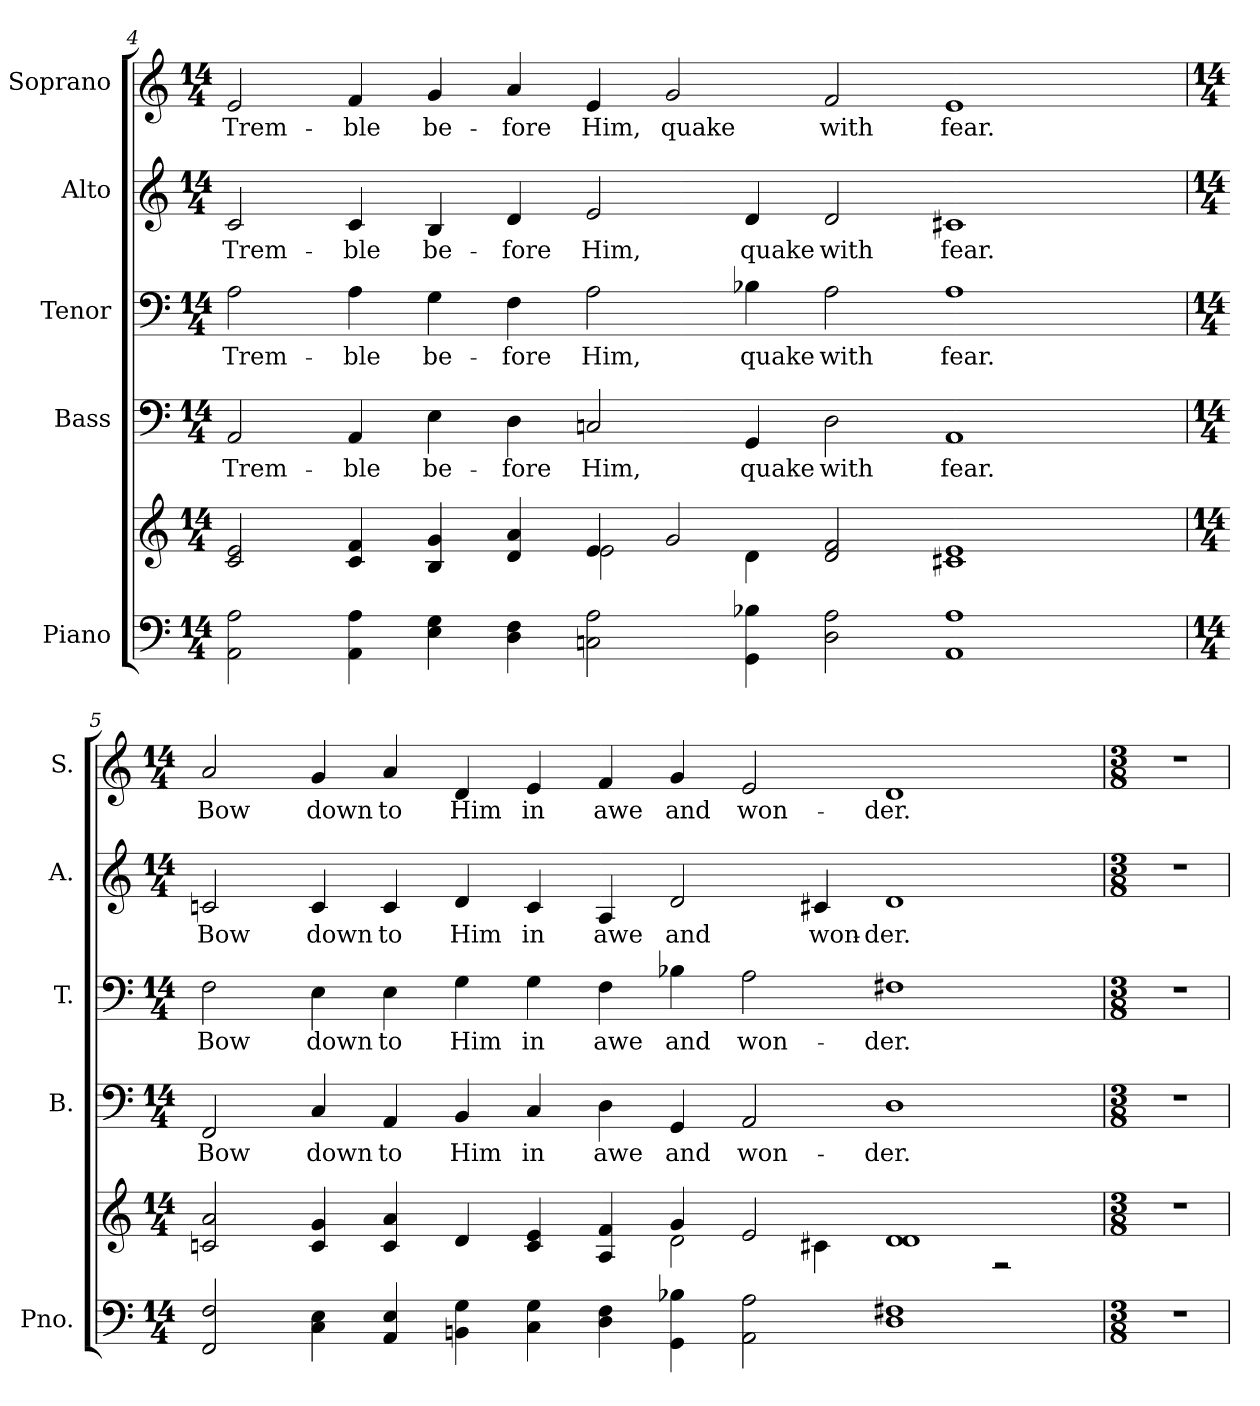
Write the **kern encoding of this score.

**kern	**kern	**kern	**text	**kern	**text	**kern	**text	**kern	**text
*part5	*part5	*part4	*part4	*part3	*part3	*part2	*part2	*part1	*part1
*staff6	*staff5	*staff4	*staff4	*staff3	*staff3	*staff2	*staff2	*staff1	*staff1
*I"Piano	*	*I"Bass	*	*I"Tenor	*	*I"Alto	*	*I"Soprano	*
*I'Pno.	*	*I'B.	*	*I'T.	*	*I'A.	*	*I'S.	*
!!LO:LB:g=z
*clefF4	*clefG2	*clefF4	*	*clefF4	*	*clefG2	*	*clefG2	*
*k[]	*k[]	*k[]	*	*k[]	*	*k[]	*	*k[]	*
*M14/4	*M14/4	*M14/4	*	*M14/4	*	*M14/4	*	*M14/4	*
=4	=4	=4	=4	=4	=4	=4	=4	=4	=4
*	*^	*	*	*	*	*	*	*	*
!	!	!	!	!LO:LY:b:color=#000000	!	!	!	!	!	!
!	!	!	!	!	!	!LO:LY:b:color=#000000	!	!	!	!
!	!	!	!	!	!	!	!	!LO:LY:b:color=#000000	!	!
!	!	!	!	!	!	!	!	!	!	!LO:LY:b:color=#000000
2AAi\ 2Ai	2ci/ 2ei	2ryy	2AAi/	Trem-	2Ai\	Trem-	2ci/	Trem-	2ei/	Trem-
!	!	!	!	!LO:LY:b:color=#000000	!	!	!	!	!	!
!	!	!	!	!	!	!LO:LY:b:color=#000000	!	!	!	!
!	!	!	!	!	!	!	!	!LO:LY:b:color=#000000	!	!
!	!	!	!	!	!	!	!	!	!	!LO:LY:b:color=#000000
4AAi\ 4Ai	4ci/ 4fi	2ryy	4AAi/	-ble	4Ai\	-ble	4ci/	-ble	4fi/	-ble
!	!	!	!	!LO:LY:b:color=#000000	!	!	!	!	!	!
!	!	!	!	!	!	!LO:LY:b:color=#000000	!	!	!	!
!	!	!	!	!	!	!	!	!LO:LY:b:color=#000000	!	!
!	!	!	!	!	!	!	!	!	!	!LO:LY:b:color=#000000
4Ei\ 4Gi	4Bi/ 4gi	.	4Ei\	be-	4Gi\	be-	4Bi/	be-	4gi/	be-
!	!	!	!	!LO:LY:b:color=#000000	!	!	!	!	!	!
!	!	!	!	!	!	!LO:LY:b:color=#000000	!	!	!	!
!	!	!	!	!	!	!	!	!LO:LY:b:color=#000000	!	!
!	!	!	!	!	!	!	!	!	!	!LO:LY:b:color=#000000
4Di\ 4Fi	4di/ 4ai	4ryy	4Di\	-fore	4Fi\	-fore	4di/	-fore	4ai/	-fore
!	!	!	!	!LO:LY:b:color=#000000	!	!	!	!	!	!
!	!	!	!	!	!	!LO:LY:b:color=#000000	!	!	!	!
!	!	!	!	!	!	!	!	!LO:LY:b:color=#000000	!	!
!	!	!	!	!	!	!	!	!	!	!LO:LY:b:color=#000000
2Cni\ 2Ai	4ei/	2ei\	2Cni/	Him,	2Ai\	Him,	2ei/	Him,	4ei/	Him,
!	!	!	!	!	!	!	!	!	!	!LO:LY:b:color=#000000
.	2gi/	.	.	.	.	.	.	.	2gi/	quake
!	!	!	!	!LO:LY:b:color=#000000	!	!	!	!	!	!
!	!	!	!	!	!	!LO:LY:b:color=#000000	!	!	!	!
!	!	!	!	!	!	!	!	!LO:LY:b:color=#000000	!	!
4GGi\ 4B-Xi	.	4di\	4GGi/	quake	4B-Xi\	quake	4di/	quake	.	.
!	!	!	!	!LO:LY:b:color=#000000	!	!	!	!	!	!
!	!	!	!	!	!	!LO:LY:b:color=#000000	!	!	!	!
!	!	!	!	!	!	!	!	!LO:LY:b:color=#000000	!	!
!	!	!	!	!	!	!	!	!	!	!LO:LY:b:color=#000000
2Di\ 2Ai	2di/ 2fi	2ryy	2Di\	with	2Ai\	with	2di/	with	2fi/	with
!	!	!	!	!LO:LY:b:color=#000000	!	!	!	!	!	!
!	!	!	!	!	!	!LO:LY:b:color=#000000	!	!	!	!
!	!	!	!	!	!	!	!	!LO:LY:b:color=#000000	!	!
!	!	!	!	!	!	!	!	!	!	!LO:LY:b:color=#000000
1AAi 1Ai	1c#Xi 1ei	2ryy	1AAi	fear.	1Ai	fear.	1c#Xi	fear.	1ei	fear.
.	.	2ryy	.	.	.	.	.	.	.	.
!!LO:PB:g=z
=5	=5	=5	=5	=5	=5	=5	=5	=5	=5	=5
*M14/4	*M14/4	*	*M14/4	*	*M14/4	*	*M14/4	*	*M14/4	*
!	!	!	!	!LO:LY:b:color=#000000	!	!	!	!	!	!
!	!	!	!	!	!	!LO:LY:b:color=#000000	!	!	!	!
!	!	!	!	!	!	!	!	!LO:LY:b:color=#000000	!	!
!	!	!	!	!	!	!	!	!	!	!LO:LY:b:color=#000000
2FFi/ 2Fi	2cni/ 2ai	1ryy	2FFi/	Bow	2Fi\	Bow	2cni/	Bow	2ai/	Bow
!	!	!	!	!LO:LY:b:color=#000000	!	!	!	!	!	!
!	!	!	!	!	!	!LO:LY:b:color=#000000	!	!	!	!
!	!	!	!	!	!	!	!	!LO:LY:b:color=#000000	!	!
!	!	!	!	!	!	!	!	!	!	!LO:LY:b:color=#000000
4Ci\ 4Ei	4ci/ 4gi	.	4Ci/	down	4Ei\	down	4ci/	down	4gi/	down
!	!	!	!	!LO:LY:b:color=#000000	!	!	!	!	!	!
!	!	!	!	!	!	!LO:LY:b:color=#000000	!	!	!	!
!	!	!	!	!	!	!	!	!LO:LY:b:color=#000000	!	!
!	!	!	!	!	!	!	!	!	!	!LO:LY:b:color=#000000
4AAi/ 4Ei	4ci/ 4ai	.	4AAi/	to	4Ei\	to	4ci/	to	4ai/	to
!	!	!	!	!LO:LY:b:color=#000000	!	!	!	!	!	!
!	!	!	!	!	!	!LO:LY:b:color=#000000	!	!	!	!
!	!	!	!	!	!	!	!	!LO:LY:b:color=#000000	!	!
!	!	!	!	!	!	!	!	!	!	!LO:LY:b:color=#000000
4BBni\ 4Gi	4di/	2ryy	4BBi/	Him	4Gi\	Him	4di/	Him	4di/	Him
!	!	!	!	!LO:LY:b:color=#000000	!	!	!	!	!	!
!	!	!	!	!	!	!LO:LY:b:color=#000000	!	!	!	!
!	!	!	!	!	!	!	!	!LO:LY:b:color=#000000	!	!
!	!	!	!	!	!	!	!	!	!	!LO:LY:b:color=#000000
4Ci\ 4Gi	4ci/ 4ei	.	4Ci/	in	4Gi\	in	4ci/	in	4ei/	in
!	!	!	!	!LO:LY:b:color=#000000	!	!	!	!	!	!
!	!	!	!	!	!	!LO:LY:b:color=#000000	!	!	!	!
!	!	!	!	!	!	!	!	!LO:LY:b:color=#000000	!	!
!	!	!	!	!	!	!	!	!	!	!LO:LY:b:color=#000000
4Di\ 4Fi	4Ai/ 4fi	4ryy	4Di\	awe	4Fi\	awe	4Ai/	awe	4fi/	awe
!	!	!	!	!LO:LY:b:color=#000000	!	!	!	!	!	!
!	!	!	!	!	!	!LO:LY:b:color=#000000	!	!	!	!
!	!	!	!	!	!	!	!	!LO:LY:b:color=#000000	!	!
!	!	!	!	!	!	!	!	!	!	!LO:LY:b:color=#000000
4GGi\ 4B-Xi	4gi/	2di\	4GGi/	and	4B-Xi\	and	2di/	and	4gi/	and
!	!	!	!	!LO:LY:b:color=#000000	!	!	!	!	!	!
!	!	!	!	!	!	!LO:LY:b:color=#000000	!	!	!	!
!	!	!	!	!	!	!	!	!	!	!LO:LY:b:color=#000000
2AAi\ 2Ai	2ei/	.	2AAi/	won-	2Ai\	won-	.	.	2ei/	won-
!	!	!	!	!	!	!	!	!LO:LY:b:color=#000000	!	!
.	.	4c#Xi\	.	.	.	.	4c#Xi/	won-	.	.
!	!	!	!	!LO:LY:b:color=#000000	!	!	!	!	!	!
!	!	!	!	!	!	!LO:LY:b:color=#000000	!	!	!	!
!	!	!	!	!	!	!	!	!LO:LY:b:color=#000000	!	!
!	!	!	!	!	!	!	!	!	!	!LO:LY:b:color=#000000
1Di 1F#Xi	1di 1di	2ryy	1Di	-der.	1F#Xi	-der.	1di	-der.	1di	-der.
.	.	2r	.	.	.	.	.	.	.	.
*	*v	*v	*	*	*	*	*	*	*	*
!!LO:LB:g=z
=6	=6	=6	=6	=6	=6	=6	=6	=6	=6
*M3/8	*M3/8	*M3/8	*	*M3/8	*	*M3/8	*	*M3/8	*
*	*^	*	*	*	*	*	*	*	*
!LO:N:vis=1	!LO:N:vis=1	!	!LO:N:vis=1	!	!LO:N:vis=1	!	!LO:N:vis=1	!	!LO:N:vis=1	!
*	*v	*v	*	*	*	*	*	*	*	*
4.r	4.r	4.r	.	4.r	.	4.r	.	4.r	.
=	=	=	=	=	=	=	=	=	=
*-	*-	*-	*-	*-	*-	*-	*-	*-	*-
